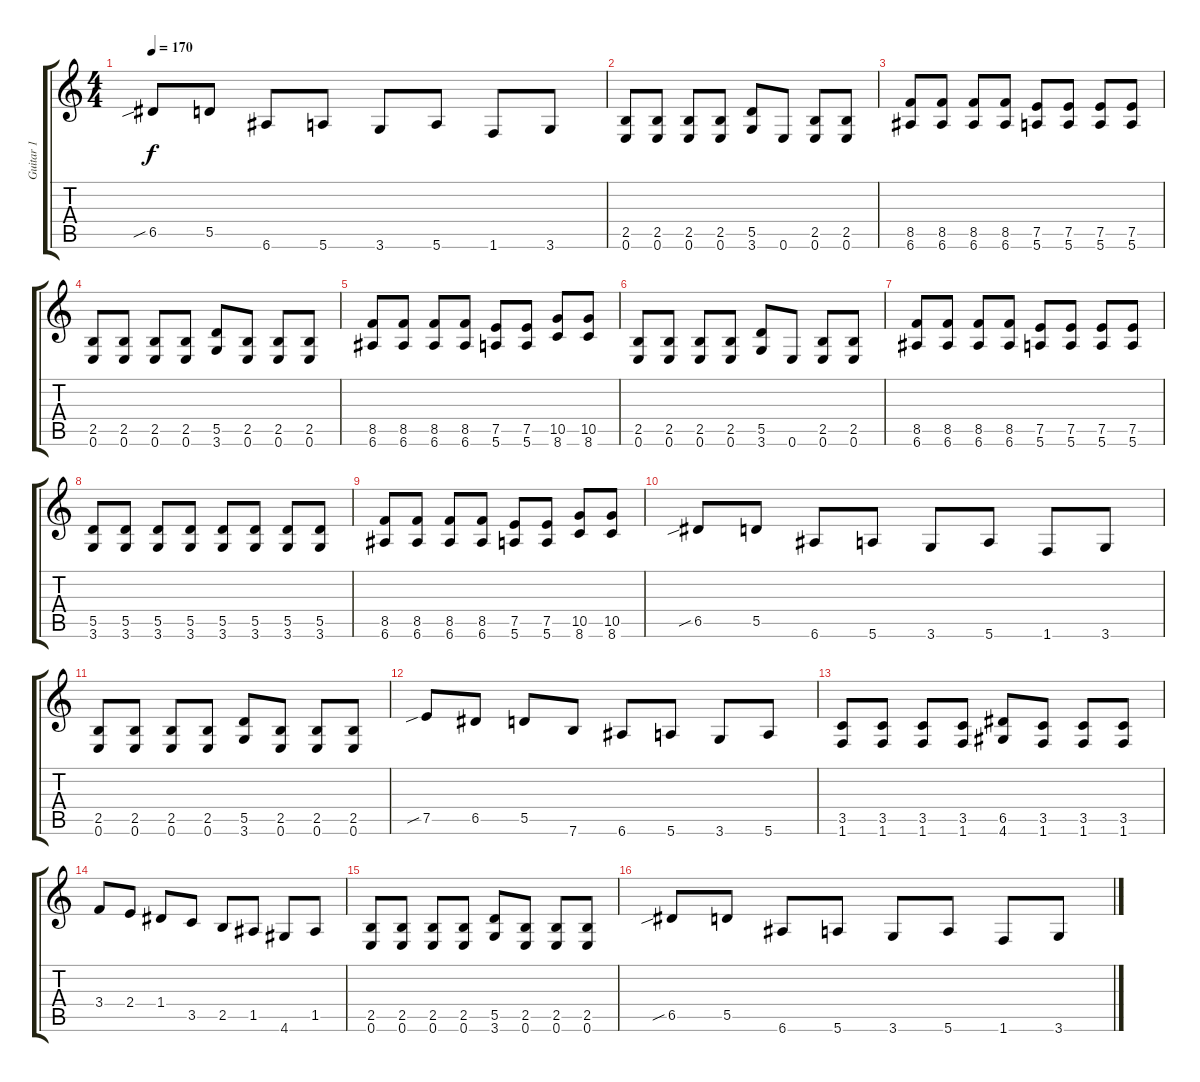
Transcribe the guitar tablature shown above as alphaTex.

\track ("Guitar 1" "Guitar 1") {instrument distortionguitar}
\staff {score tabs}
\tuning (E4 B3 G3 D3 A2 E2) {hide}
\ts (4 4)
\tempo 170
\clef g2
\ks c
6.5{sib}.8{dy f} 5.5.8 6.6.8 5.6.8 3.6.8 5.6.8 1.6.8 3.6.8 |
(2.5 0.6).8 (2.5 0.6).8 (2.5 0.6).8 (2.5 0.6).8 (5.5 3.6).8 0.6.8 (2.5 0.6).8 (2.5 0.6).8 |
(8.5 6.6).8 (8.5 6.6).8 (8.5 6.6).8 (8.5 6.6).8 (7.5 5.6).8 (7.5 5.6).8 (7.5 5.6).8 (7.5 5.6).8 |
(2.5 0.6).8 (2.5 0.6).8 (2.5 0.6).8 (2.5 0.6).8 (5.5 3.6).8 (2.5 0.6).8 (2.5 0.6).8 (2.5 0.6).8 |
(8.5 6.6).8 (8.5 6.6).8 (8.5 6.6).8 (8.5 6.6).8 (7.5 5.6).8 (7.5 5.6).8 (10.5 8.6).8 (10.5 8.6).8 |
(2.5 0.6).8 (2.5 0.6).8 (2.5 0.6).8 (2.5 0.6).8 (5.5 3.6).8 0.6.8 (2.5 0.6).8 (2.5 0.6).8 |
(8.5 6.6).8 (8.5 6.6).8 (8.5 6.6).8 (8.5 6.6).8 (7.5 5.6).8 (7.5 5.6).8 (7.5 5.6).8 (7.5 5.6).8 |
(5.5 3.6).8 (5.5 3.6).8 (5.5 3.6).8 (5.5 3.6).8 (5.5 3.6).8 (5.5 3.6).8 (5.5 3.6).8 (5.5 3.6).8 |
(8.5 6.6).8 (8.5 6.6).8 (8.5 6.6).8 (8.5 6.6).8 (7.5 5.6).8 (7.5 5.6).8 (10.5 8.6).8 (10.5 8.6).8 |
6.5{sib}.8 5.5.8 6.6.8 5.6.8 3.6.8 5.6.8 1.6.8 3.6.8 |
(2.5 0.6).8 (2.5 0.6).8 (2.5 0.6).8 (2.5 0.6).8 (5.5 3.6).8 (2.5 0.6).8 (2.5 0.6).8 (2.5 0.6).8 |
7.5{sib}.8 6.5.8 5.5.8 7.6.8 6.6.8 5.6.8 3.6.8 5.6.8 |
(3.5 1.6).8 (3.5 1.6).8 (3.5 1.6).8 (3.5 1.6).8 (6.5 4.6).8 (3.5 1.6).8 (3.5 1.6).8 (3.5 1.6).8 |
3.4.8 2.4.8 1.4.8 3.5.8 2.5.8 1.5.8 4.6.8 1.5.8 |
(2.5 0.6).8 (2.5 0.6).8 (2.5 0.6).8 (2.5 0.6).8 (5.5 3.6).8 (2.5 0.6).8 (2.5 0.6).8 (2.5 0.6).8 |
6.5{sib}.8 5.5.8 6.6.8 5.6.8 3.6.8 5.6.8 1.6.8 3.6.8
